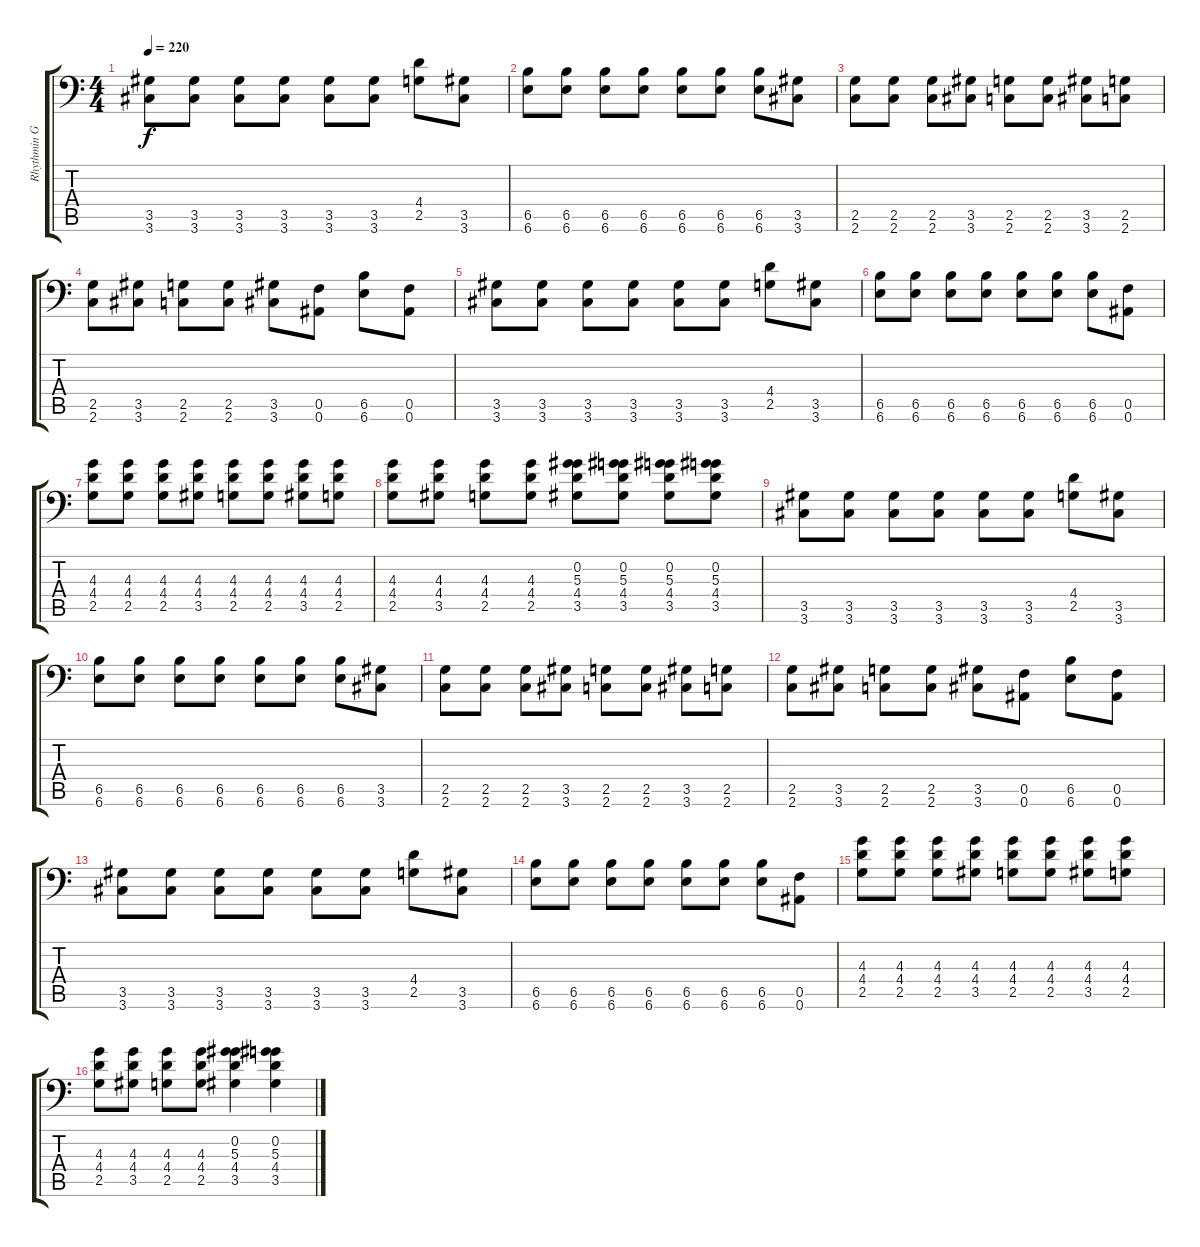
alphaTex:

\track ("Rhythmin Guitar #1" "Rhythmin G") {instrument overdrivenguitar}
\staff {score tabs}
\tuning (C4 G3 Eb3 Bb2 F2 Bb1) {hide}
\ts (4 4)
\tempo 220
\clef f4
\ks c
(3.5 3.6).8{dy f} (3.5 3.6).8 (3.5 3.6).8 (3.5 3.6).8 (3.5 3.6).8 (3.5 3.6).8 (4.4 2.5).8 (3.5 3.6).8 |
(6.5 6.6).8 (6.5 6.6).8 (6.5 6.6).8 (6.5 6.6).8 (6.5 6.6).8 (6.5 6.6).8 (6.5 6.6).8 (3.5 3.6).8 |
(2.5 2.6).8 (2.5 2.6).8 (2.5 2.6).8 (3.5 3.6).8 (2.5 2.6).8 (2.5 2.6).8 (3.5 3.6).8 (2.5 2.6).8 |
(2.5 2.6).8 (3.5 3.6).8 (2.5 2.6).8 (2.5 2.6).8 (3.5 3.6).8 (0.5 0.6).8 (6.5 6.6).8 (0.5 0.6).8 |
(3.5 3.6).8 (3.5 3.6).8 (3.5 3.6).8 (3.5 3.6).8 (3.5 3.6).8 (3.5 3.6).8 (4.4 2.5).8 (3.5 3.6).8 |
(6.5 6.6).8 (6.5 6.6).8 (6.5 6.6).8 (6.5 6.6).8 (6.5 6.6).8 (6.5 6.6).8 (6.5 6.6).8 (0.5 0.6).8 |
(4.3 4.4 2.5).8 (4.3 4.4 2.5).8 (4.3 4.4 2.5).8 (4.3 4.4 3.5).8 (4.3 4.4 2.5).8 (4.3 4.4 2.5).8 (4.3 4.4 3.5).8 (4.3 4.4 2.5).8 |
(4.3 4.4 2.5).8 (4.3 4.4 3.5).8 (4.3 4.4 2.5).8 (4.3 4.4 2.5).8 (0.2 5.3 4.4 3.5).8 (0.2 5.3 4.4 3.5).8 (0.2 5.3 4.4 3.5).8 (0.2 5.3 4.4 3.5).8 |
(3.5 3.6).8 (3.5 3.6).8 (3.5 3.6).8 (3.5 3.6).8 (3.5 3.6).8 (3.5 3.6).8 (4.4 2.5).8 (3.5 3.6).8 |
(6.5 6.6).8 (6.5 6.6).8 (6.5 6.6).8 (6.5 6.6).8 (6.5 6.6).8 (6.5 6.6).8 (6.5 6.6).8 (3.5 3.6).8 |
(2.5 2.6).8 (2.5 2.6).8 (2.5 2.6).8 (3.5 3.6).8 (2.5 2.6).8 (2.5 2.6).8 (3.5 3.6).8 (2.5 2.6).8 |
(2.5 2.6).8 (3.5 3.6).8 (2.5 2.6).8 (2.5 2.6).8 (3.5 3.6).8 (0.5 0.6).8 (6.5 6.6).8 (0.5 0.6).8 |
(3.5 3.6).8 (3.5 3.6).8 (3.5 3.6).8 (3.5 3.6).8 (3.5 3.6).8 (3.5 3.6).8 (4.4 2.5).8 (3.5 3.6).8 |
(6.5 6.6).8 (6.5 6.6).8 (6.5 6.6).8 (6.5 6.6).8 (6.5 6.6).8 (6.5 6.6).8 (6.5 6.6).8 (0.5 0.6).8 |
(4.3 4.4 2.5).8 (4.3 4.4 2.5).8 (4.3 4.4 2.5).8 (4.3 4.4 3.5).8 (4.3 4.4 2.5).8 (4.3 4.4 2.5).8 (4.3 4.4 3.5).8 (4.3 4.4 2.5).8 |
(4.3 4.4 2.5).8 (4.3 4.4 3.5).8 (4.3 4.4 2.5).8 (4.3 4.4 2.5).8 (0.2 5.3 4.4 3.5).4 (0.2 5.3 4.4 3.5).4
